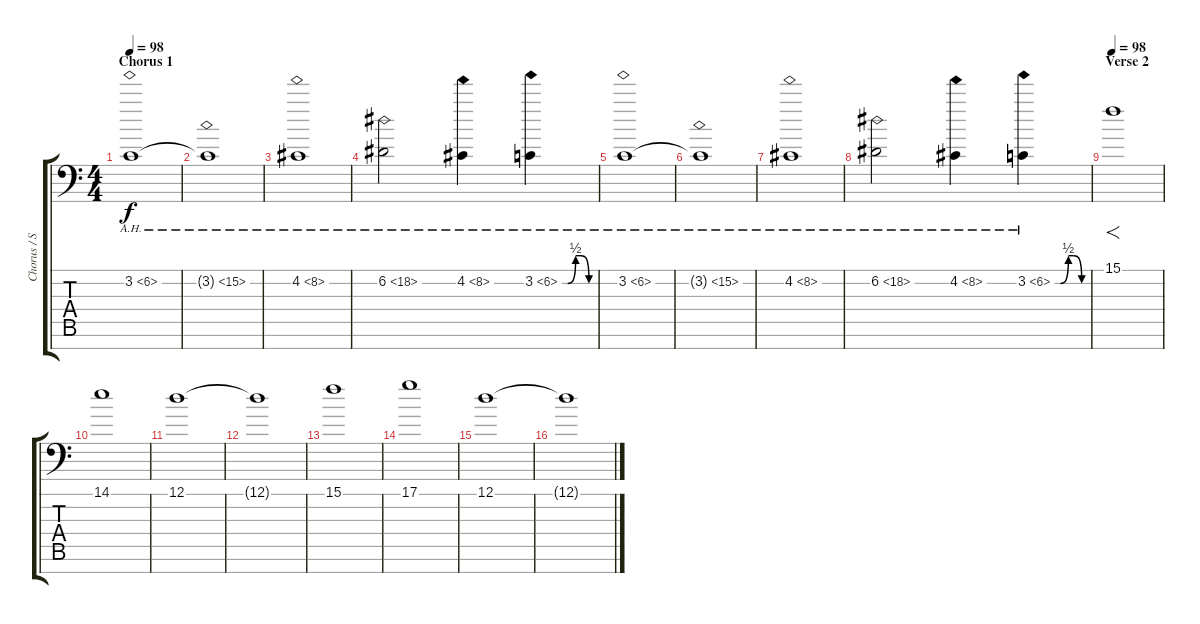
\track ("Chorus / String" "Chorus / S") {instrument stringensemble2}
\staff {score tabs}
\tuning (D4 A3 F3 C3 G2 D2 A1) {hide}
\ts (4 4)
\section ("" "Chorus 1")
\tempo 98
\clef f4
\ks c
3.2{ah 3}.1{dy f volume 8 instrument choiraahs} |
3.2{ah 12 t}.1 |
4.2{ah 4}.1 |
6.2{ah 12}.2 4.2{ah 4}.4 3.2{be (custom 0 0 10 0 25 2 35 2 50 0 60 0) ah 3}.4 |
3.2{ah 3}.1 |
3.2{ah 12 t}.1 |
4.2{ah 4}.1 |
6.2{ah 12}.2 4.2{ah 4}.4 3.2{be (custom 0 0 10 0 25 2 35 2 50 0 60 0) ah 3}.4 |
\section ("" "Verse 2")
\tempo 98
15.1.1{f volume 10 instrument stringensemble2} |
14.1.1 |
12.1.1 |
12.1{t}.1 |
15.1.1 |
17.1.1 |
12.1.1 |
12.1{t}.1
